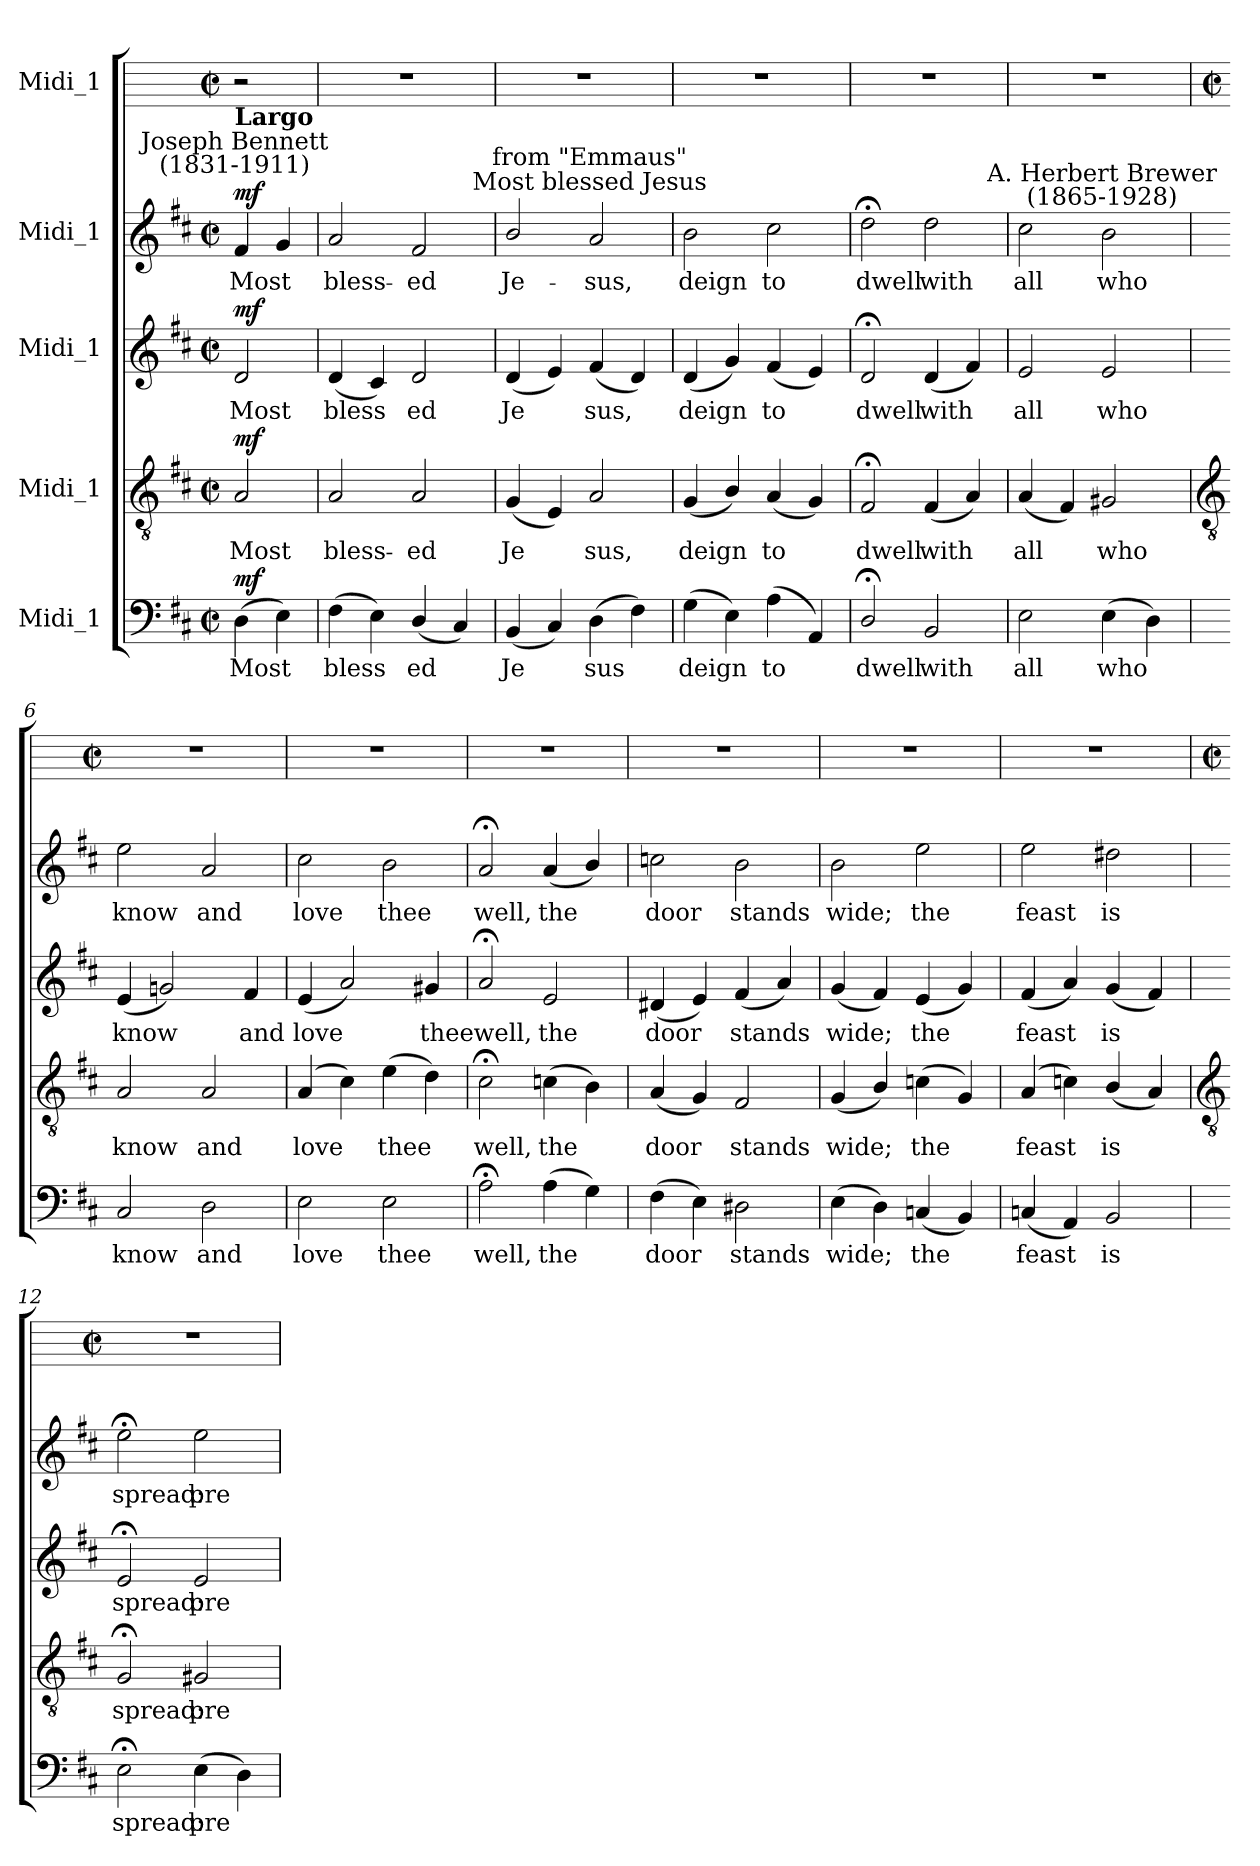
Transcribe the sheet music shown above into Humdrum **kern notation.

**kern	**text	**dynam	**kern	**text	**dynam	**kern	**text	**dynam	**kern	**text	**dynam	**kern
*part5	*part5	*part5	*part4	*part4	*part4	*part3	*part3	*part3	*part2	*part2	*part2	*part1
*staff5	*staff5	*staff5	*staff4	*staff4	*staff4	*staff3	*staff3	*staff3	*staff2	*staff2	*staff2	*staff1
*I"Midi_1	*	*	*I"Midi_1	*	*	*I"Midi_1	*	*	*I"Midi_1	*	*	*I"Midi_1
*clefF4	*	*	*clefGv2	*	*	*clefG2	*	*	*clefG2	*	*	*
*k[f#c#]	*	*	*k[f#c#]	*	*	*k[f#c#]	*	*	*k[f#c#]	*	*	*
*D:	*	*	*D:	*	*	*D:	*	*	*D:	*	*	*
*M2/2	*	*	*M2/2	*	*	*M2/2	*	*	*M2/2	*	*	*M2/2
*met(c|)	*	*	*met(c|)	*	*	*met(c|)	*	*	*met(c|)	*	*	*met(c|)
=	=	=	=	=	=	=	=	=	=	=	=	=
!	!	!	!	!	!	!	!	!	!LO:TX:a:cj:t=Joseph Bennett\n(1831-1911)	!	!	!
!	!	!	!	!	!	!	!	!	!LO:TX:a:B:t=Largo	!	!	!
!	!LO:LY:b	!LO:DY:a	!	!LO:LY:b	!LO:DY:a	!	!LO:LY:b	!LO:DY:a	!	!LO:LY:b	!LO:DY:a	!
(>4D	Most	mf	2A	Most	mf	2d	Most	mf	4f#	Most	mf	2r
4E)	.	.	.	.	.	.	.	.	4g	.	.	.
=1	=1	=1	=1	=1	=1	=1	=1	=1	=1	=1	=1	=1
*	*	*	*	*	*	*	*	*	*MM100	*	*	*
!	!LO:LY:b	!	!	!LO:LY:b	!	!	!LO:LY:b	!	!	!LO:LY:b	!	!
(>4F#	bless	.	2A	bless-	.	(<4d	bless	.	2a	bless-	.	1r
4E)	.	.	.	.	.	4c#)	.	.	.	.	.	.
!	!LO:LY:b	!	!	!LO:LY:b	!	!	!LO:LY:b	!	!	!LO:LY:b	!	!
(<4D/	ed	.	2A	-ed	.	2d	ed	.	2f#	-ed	.	.
4C#)	.	.	.	.	.	.	.	.	.	.	.	.
=2	=2	=2	=2	=2	=2	=2	=2	=2	=2	=2	=2	=2
!	!LO:LY:b	!	!	!LO:LY:b	!	!	!LO:LY:b	!	!	!LO:LY:b	!	!
(<4BB	Je	.	(<4G	Je	.	(<4d	Je	.	2b/	Je-	.	1r
4C#)	.	.	4E)	.	.	4e)	.	.	.	.	.	.
!	!	!	!	!	!	!	!	!	!LO:TX:a:cj:t=Most blessed Jesus	!	!	!
!	!	!	!	!	!	!	!	!	!LO:TX:a:cj:t=from "Emmaus"	!	!	!
!	!LO:LY:b	!	!	!LO:LY:b	!	!	!LO:LY:b	!	!	!LO:LY:b	!	!
(>4D	sus	.	2A	sus,	.	(<4f#	sus,	.	2a	-sus,	.	.
4F#)	.	.	.	.	.	4d)	.	.	.	.	.	.
=3	=3	=3	=3	=3	=3	=3	=3	=3	=3	=3	=3	=3
!	!LO:LY:b	!	!	!LO:LY:b	!	!	!LO:LY:b	!	!	!LO:LY:b	!	!
(>4G	deign	.	(<4G	deign	.	(<4d	deign	.	2b	deign	.	1r
4E)	.	.	4B/)	.	.	4g)	.	.	.	.	.	.
!	!LO:LY:b	!	!	!LO:LY:b	!	!	!LO:LY:b	!	!	!LO:LY:b	!	!
(>4A	to	.	(<4A	to	.	(<4f#	to	.	2cc#	to	.	.
4AA)	.	.	4G)	.	.	4e)	.	.	.	.	.	.
=4	=4	=4	=4	=4	=4	=4	=4	=4	=4	=4	=4	=4
!	!LO:LY:b	!	!	!LO:LY:b	!	!	!LO:LY:b	!	!	!LO:LY:b	!	!
2D;</	dwell	.	2F#;<	dwell	.	2d;<	dwell	.	2dd;<	dwell	.	1r
!	!LO:LY:b	!	!	!LO:LY:b	!	!	!LO:LY:b	!	!	!LO:LY:b	!	!
2BB	with	.	(<4F#	with	.	(<4d	with	.	2dd	with	.	.
.	.	.	4A)	.	.	4f#)	.	.	.	.	.	.
=5	=5	=5	=5	=5	=5	=5	=5	=5	=5	=5	=5	=5
!	!LO:LY:b	!	!	!LO:LY:b	!	!	!LO:LY:b	!	!	!LO:LY:b	!	!
2E	all	.	(<4A	all	.	2e	all	.	2cc#	all	.	1r
.	.	.	4F#)	.	.	.	.	.	.	.	.	.
!	!	!	!	!	!	!	!	!	!LO:TX:a:cj:t=A. Herbert Brewer\n(1865-1928)	!	!	!
!	!LO:LY:b	!	!	!LO:LY:b	!	!	!LO:LY:b	!	!	!LO:LY:b	!	!
(>4E	who	.	2G#X	who	.	2e	who	.	2b	who	.	.
4D)	.	.	.	.	.	.	.	.	.	.	.	.
!!LO:LB:g=z
=6	=6	=6	=6	=6	=6	=6	=6	=6	=6	=6	=6	=6
*	*	*	*clefGv2	*	*	*	*	*	*	*	*	*
*	*	*	*	*	*	*	*	*	*	*	*	*M2/2
*	*	*	*	*	*	*	*	*	*	*	*	*met(c|)
!	!LO:LY:b	!	!	!LO:LY:b	!	!	!LO:LY:b	!	!	!LO:LY:b	!	!
2C#	know	.	2A	know	.	(<4e	know	.	2ee	know	.	1r
.	.	.	.	.	.	2gn)	.	.	.	.	.	.
!	!LO:LY:b	!	!	!LO:LY:b	!	!	!	!	!	!LO:LY:b	!	!
2D	and	.	2A	and	.	.	.	.	2a	and	.	.
!	!	!	!	!	!	!	!LO:LY:b	!	!	!	!	!
.	.	.	.	.	.	4f#	and	.	.	.	.	.
=7	=7	=7	=7	=7	=7	=7	=7	=7	=7	=7	=7	=7
!	!LO:LY:b	!	!	!LO:LY:b	!	!	!LO:LY:b	!	!	!LO:LY:b	!	!
2E	love	.	(>4A	love	.	(<4e	love	.	2cc#	love	.	1r
.	.	.	4c#)	.	.	2a)	.	.	.	.	.	.
!	!LO:LY:b	!	!	!LO:LY:b	!	!	!	!	!	!LO:LY:b	!	!
2E	thee	.	(>4e	thee	.	.	.	.	2b	thee	.	.
!	!	!	!	!	!	!	!LO:LY:b	!	!	!	!	!
.	.	.	4d)	.	.	4g#X	thee	.	.	.	.	.
=8	=8	=8	=8	=8	=8	=8	=8	=8	=8	=8	=8	=8
!	!LO:LY:b	!	!	!LO:LY:b	!	!	!LO:LY:b	!	!	!LO:LY:b	!	!
2A;<	well,	.	2c#;<	well,	.	2a;<	well,	.	2a;<	well,	.	1r
!	!LO:LY:b	!	!	!LO:LY:b	!	!	!LO:LY:b	!	!	!LO:LY:b	!	!
(>4A	the	.	(>4cn	the	.	2e	the	.	(<4a	the	.	.
4G)	.	.	4B)	.	.	.	.	.	4b/)	.	.	.
=9	=9	=9	=9	=9	=9	=9	=9	=9	=9	=9	=9	=9
!	!LO:LY:b	!	!	!LO:LY:b	!	!	!LO:LY:b	!	!	!LO:LY:b	!	!
(>4F#	door	.	(<4A	door	.	(<4d#X	door	.	2ccn	door	.	1r
4E)	.	.	4G)	.	.	4e)	.	.	.	.	.	.
!	!LO:LY:b	!	!	!LO:LY:b	!	!	!LO:LY:b	!	!	!LO:LY:b	!	!
2D#X	stands	.	2F#	stands	.	(<4f#	stands	.	2b	stands	.	.
.	.	.	.	.	.	4a)	.	.	.	.	.	.
=10	=10	=10	=10	=10	=10	=10	=10	=10	=10	=10	=10	=10
!	!LO:LY:b	!	!	!LO:LY:b	!	!	!LO:LY:b	!	!	!LO:LY:b	!	!
(>4E	wide;	.	(<4G	wide;	.	(<4g	wide;	.	2b	wide;	.	1r
4D)	.	.	4B/)	.	.	4f#)	.	.	.	.	.	.
!	!LO:LY:b	!	!	!LO:LY:b	!	!	!LO:LY:b	!	!	!LO:LY:b	!	!
(<4Cn	the	.	(>4cn	the	.	(<4e	the	.	2ee	the	.	.
4BB)	.	.	4G)	.	.	4g)	.	.	.	.	.	.
=11	=11	=11	=11	=11	=11	=11	=11	=11	=11	=11	=11	=11
!	!LO:LY:b	!	!	!LO:LY:b	!	!	!LO:LY:b	!	!	!LO:LY:b	!	!
(<4Cn	feast	.	(>4A	feast	.	(<4f#	feast	.	2ee	feast	.	1r
4AA)	.	.	4cn)	.	.	4a)	.	.	.	.	.	.
!	!LO:LY:b	!	!	!LO:LY:b	!	!	!LO:LY:b	!	!	!LO:LY:b	!	!
2BB	is	.	(<4B/	is	.	(<4g	is	.	2dd#X	is	.	.
.	.	.	4A)	.	.	4f#)	.	.	.	.	.	.
!!LO:LB:g=z
=12	=12	=12	=12	=12	=12	=12	=12	=12	=12	=12	=12	=12
*	*	*	*clefGv2	*	*	*	*	*	*	*	*	*
*	*	*	*	*	*	*	*	*	*	*	*	*M2/2
*	*	*	*	*	*	*	*	*	*	*	*	*met(c|)
!	!LO:LY:b	!	!	!LO:LY:b	!	!	!LO:LY:b	!	!	!LO:LY:b	!	!
2E;<	spread:	.	2G;<	spread:	.	2e;<	spread:	.	2ee;<	spread:	.	1r
!	!LO:LY:b	!	!	!LO:LY:b	!	!	!LO:LY:b	!	!	!LO:LY:b	!	!
(>4E	pre	.	2G#X	pre-	.	2e	pre-	.	2ee	pre-	.	.
4D)	.	.	.	.	.	.	.	.	.	.	.	.
=	=	=	=	=	=	=	=	=	=	=	=	=
*-	*-	*-	*-	*-	*-	*-	*-	*-	*-	*-	*-	*-
